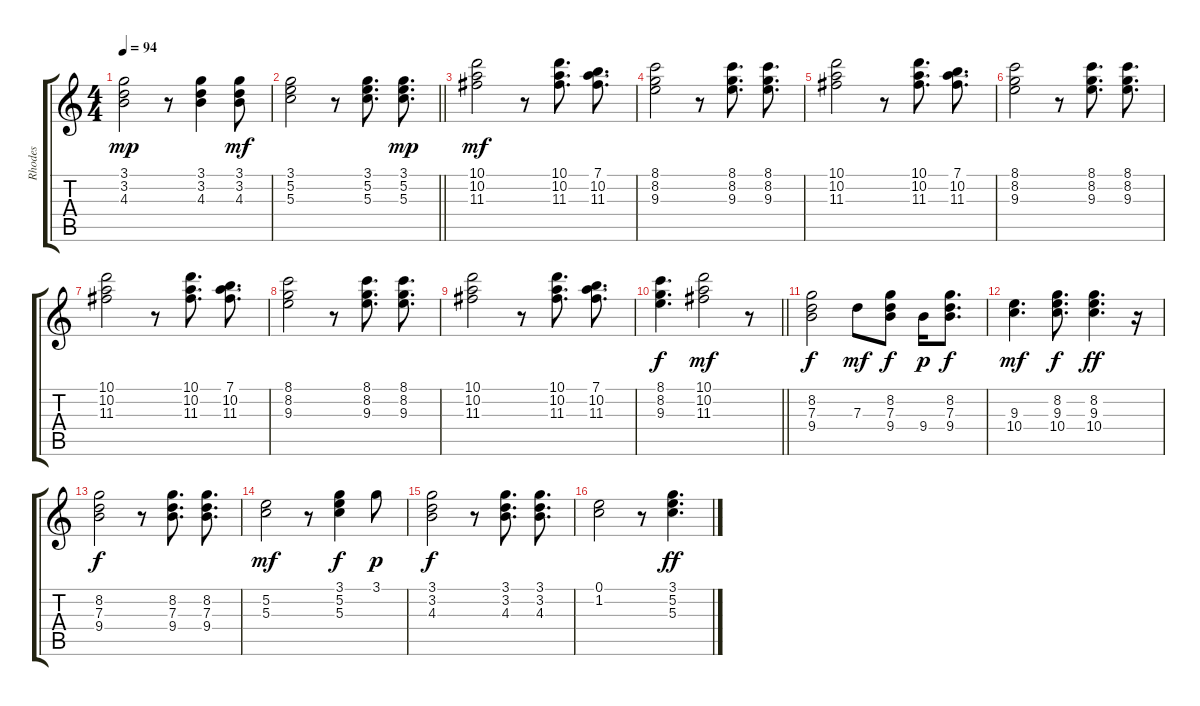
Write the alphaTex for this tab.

\track ("Rhodes" "Rhodes") {instrument electricguitarjazz}
\staff {score tabs}
\tuning (E4 B3 G3 D3 A2 E2) {hide}
\ts (4 4)
\tempo 94
\clef g2
\ks c
(3.1 3.2 4.3).2{dy mp} r.8 (3.1 3.2 4.3).4 (3.1 3.2 4.3).8{dy mf} |
\barLineRight lightlight
(3.1 5.2 5.3).2 r.8 (3.1 5.2 5.3).8{d} (3.1 5.2 5.3).8{d dy mp} |
(10.1 10.2 11.3).2{dy mf} r.8 (10.1 10.2 11.3).8{d} (7.1 10.2 11.3).8{d} |
(8.1 8.2 9.3).2 r.8 (8.1 8.2 9.3).8{d} (8.1 8.2 9.3).8{d} |
(10.1 10.2 11.3).2 r.8 (10.1 10.2 11.3).8{d} (7.1 10.2 11.3).8{d} |
(8.1 8.2 9.3).2 r.8 (8.1 8.2 9.3).8{d} (8.1 8.2 9.3).8{d} |
(10.1 10.2 11.3).2 r.8 (10.1 10.2 11.3).8{d} (7.1 10.2 11.3).8{d} |
(8.1 8.2 9.3).2 r.8 (8.1 8.2 9.3).8{d} (8.1 8.2 9.3).8{d} |
(10.1 10.2 11.3).2 r.8 (10.1 10.2 11.3).8{d} (7.1 10.2 11.3).8{d} |
\barLineRight lightlight
(8.1 8.2 9.3).4{d dy f} (10.1 10.2 11.3).2{dy mf} r.8 |
(8.2 7.3 9.4).2{dy f} 7.3.8{dy mf} (8.2 7.3 9.4).8{dy f} 9.4.16{dy p} (8.2 7.3 9.4).8{d dy f} |
(9.3 10.4).4{d dy mf} (8.2 9.3 10.4).8{d dy f} (8.2 9.3 10.4).4{d dy ff} r.16 |
(8.2 7.3 9.4).2{dy f} r.8 (8.2 7.3 9.4).8{d} (8.2 7.3 9.4).8{d} |
(5.2 5.3).2{dy mf} r.8 (3.1 5.2 5.3).4{dy f} 3.1.8{dy p} |
(3.1 3.2 4.3).2{dy f} r.8 (3.1 3.2 4.3).8{d} (3.1 3.2 4.3).8{d} |
(0.1 1.2).2 r.8 (3.1 5.2 5.3).4{d dy ff}
